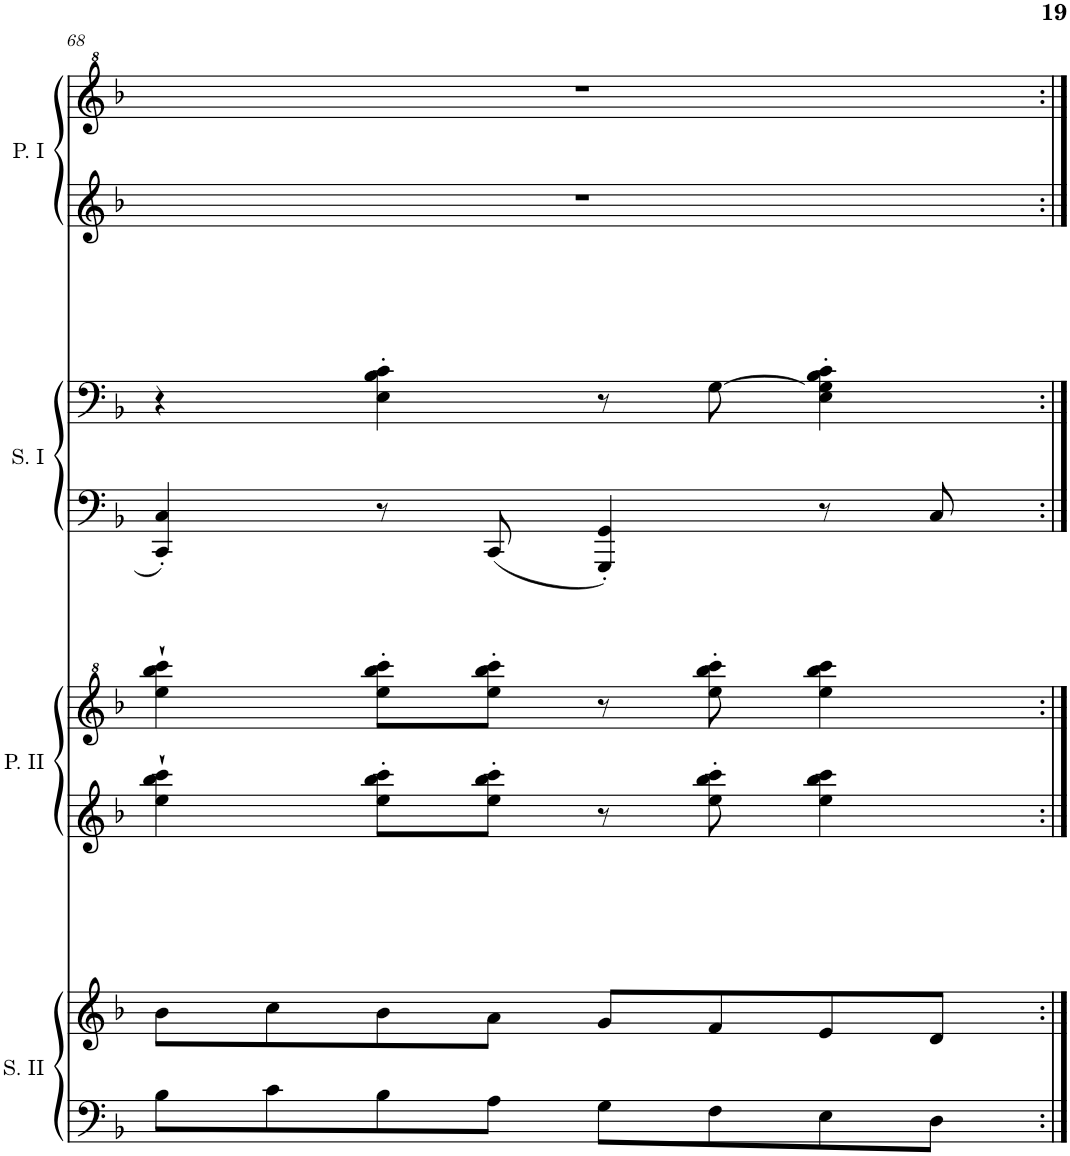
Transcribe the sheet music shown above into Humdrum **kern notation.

**kern	**kern	**kern	**kern	**kern	**kern	**kern	**kern
*part4	*part4	*part3	*part3	*part2	*part2	*part1	*part1
*staff8	*staff7	*staff6	*staff5	*staff4	*staff3	*staff2	*staff1
*I"Secondo II	*	*I"Primo II	*	*I"Secondo I	*	*I"Primo I	*
*I'S. II	*	*I'P. II	*	*I'S. I	*	*I'P. I	*
!!LO:PB:g=z
*clefF4	*clefG2	*clefG2	*clefG^2	*clefF4	*clefF4	*clefG2	*clefG^2
*k[b-]	*k[b-]	*k[b-]	*k[b-]	*k[b-]	*k[b-]	*k[b-]	*k[b-]
*M2/2	*M2/2	*M2/2	*M2/2	*M2/2	*M2/2	*M2/2	*M2/2
*met(c|)	*met(c|)	*met(c|)	*met(c|)	*met(c|)	*met(c|)	*met(c|)	*met(c|)
=68	=68	=68	=68	=68	=68	=68	=68
8B-\L	8b-\L	4ee\` 4bb-\` 4ccc\`	4eee\` 4bbb-\` 4cccc\`	4CC/' 4C/'	4r	1r	1r
8c\	8cc\	.	.	.	.	.	.
8B-\	8b-\	8ee\'> 8bb-\'> 8ccc\'>L	8eee\'> 8bbb-\'> 8cccc\'>L	8r	4E\' 4B-\' 4c\'	.	.
8A\J	8a\J	8ee\'> 8bb-\'> 8ccc\'>J	8eee\'> 8bbb-\'> 8cccc\'>J	8CC/	.	.	.
8G\L	8g/L	8r	8r	4GGG/' 4GG/'	8r	.	.
8F\	8f/	8ee\'> 8bb-\'> 8ccc\'>	8eee\'> 8bbb-\'> 8cccc\'>	.	[8G\	.	.
8E\	8e/	4ee\ 4bb-\ 4ccc\	4eee\ 4bbb-\ 4cccc\	8r	4E\' 4G\]' 4B-\' 4c\'	.	.
8D\J	8d/J	.	.	8C/	.	.	.
=:|!	=:|!	=:|!	=:|!	=:|!	=:|!	=:|!	=:|!
*-	*-	*-	*-	*-	*-	*-	*-
